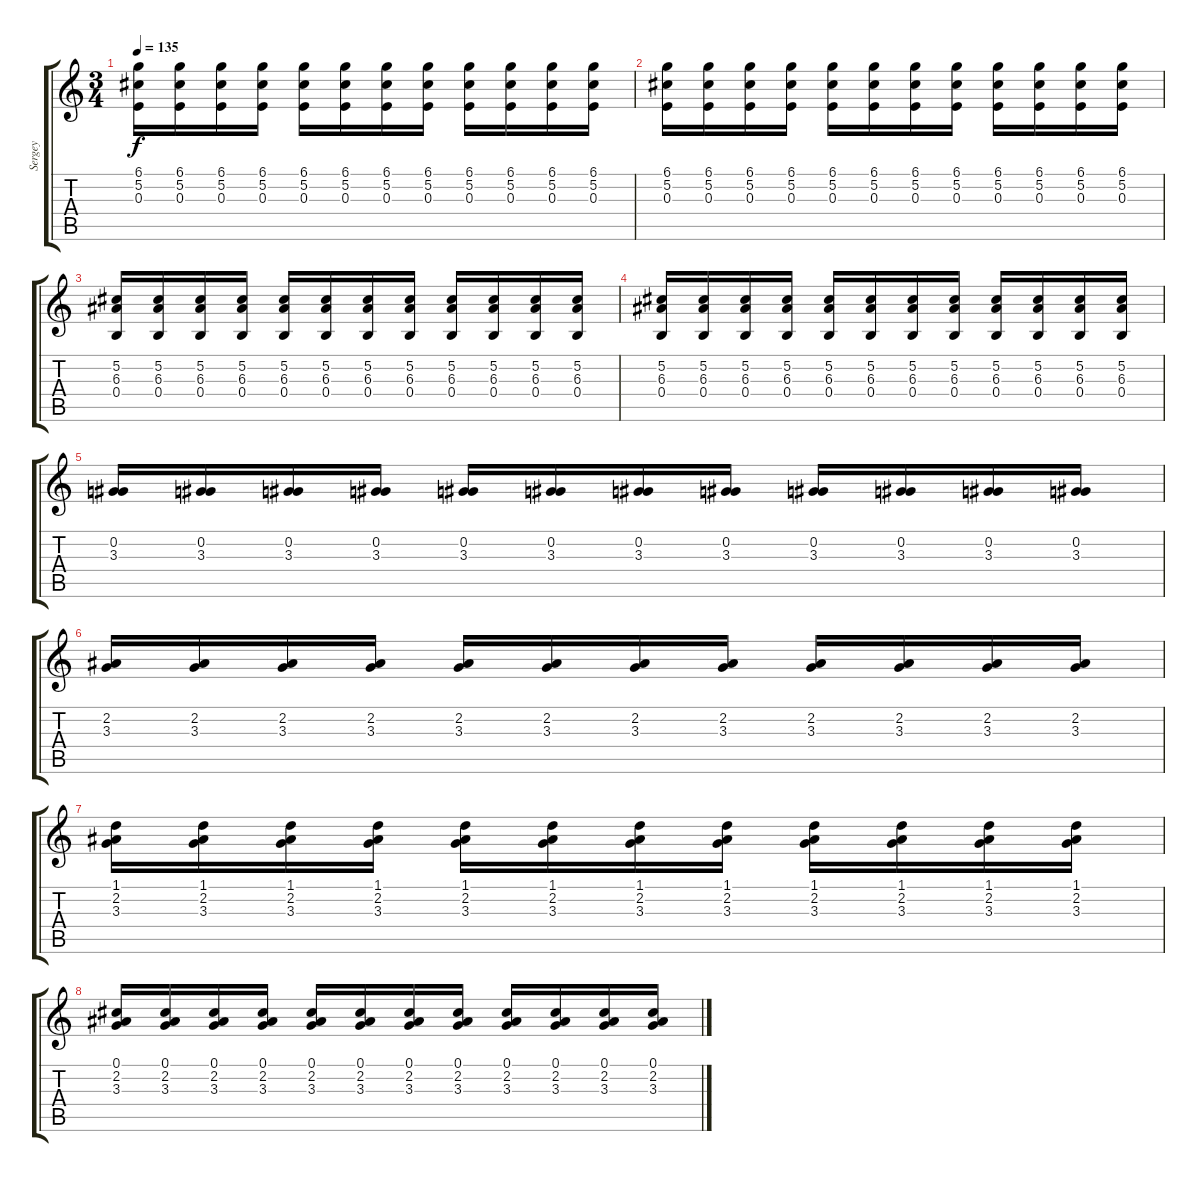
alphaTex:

\track ("Sergey" "Sergey") {instrument distortionguitar}
\staff {score tabs}
\tuning (Db4 Ab3 E3 B2 Gb2 Db2) {hide}
\ts (3 4)
\tempo 135
\clef g2
\ks c
(6.1 5.2 0.3).16{dy f} (6.1 5.2 0.3).16 (6.1 5.2 0.3).16 (6.1 5.2 0.3).16 (6.1 5.2 0.3).16 (6.1 5.2 0.3).16 (6.1 5.2 0.3).16 (6.1 5.2 0.3).16 (6.1 5.2 0.3).16 (6.1 5.2 0.3).16 (6.1 5.2 0.3).16 (6.1 5.2 0.3).16 |
(6.1 5.2 0.3).16 (6.1 5.2 0.3).16 (6.1 5.2 0.3).16 (6.1 5.2 0.3).16 (6.1 5.2 0.3).16 (6.1 5.2 0.3).16 (6.1 5.2 0.3).16 (6.1 5.2 0.3).16 (6.1 5.2 0.3).16 (6.1 5.2 0.3).16 (6.1 5.2 0.3).16 (6.1 5.2 0.3).16 |
(5.2 6.3 0.4).16 (5.2 6.3 0.4).16 (5.2 6.3 0.4).16 (5.2 6.3 0.4).16 (5.2 6.3 0.4).16 (5.2 6.3 0.4).16 (5.2 6.3 0.4).16 (5.2 6.3 0.4).16 (5.2 6.3 0.4).16 (5.2 6.3 0.4).16 (5.2 6.3 0.4).16 (5.2 6.3 0.4).16 |
(5.2 6.3 0.4).16 (5.2 6.3 0.4).16 (5.2 6.3 0.4).16 (5.2 6.3 0.4).16 (5.2 6.3 0.4).16 (5.2 6.3 0.4).16 (5.2 6.3 0.4).16 (5.2 6.3 0.4).16 (5.2 6.3 0.4).16 (5.2 6.3 0.4).16 (5.2 6.3 0.4).16 (5.2 6.3 0.4).16 |
(0.2 3.3).16 (0.2 3.3).16 (0.2 3.3).16 (0.2 3.3).16 (0.2 3.3).16 (0.2 3.3).16 (0.2 3.3).16 (0.2 3.3).16 (0.2 3.3).16 (0.2 3.3).16 (0.2 3.3).16 (0.2 3.3).16 |
(2.2 3.3).16 (2.2 3.3).16 (2.2 3.3).16 (2.2 3.3).16 (2.2 3.3).16 (2.2 3.3).16 (2.2 3.3).16 (2.2 3.3).16 (2.2 3.3).16 (2.2 3.3).16 (2.2 3.3).16 (2.2 3.3).16 |
(1.1 2.2 3.3).16 (1.1 2.2 3.3).16 (1.1 2.2 3.3).16 (1.1 2.2 3.3).16 (1.1 2.2 3.3).16 (1.1 2.2 3.3).16 (1.1 2.2 3.3).16 (1.1 2.2 3.3).16 (1.1 2.2 3.3).16 (1.1 2.2 3.3).16 (1.1 2.2 3.3).16 (1.1 2.2 3.3).16 |
(0.1 2.2 3.3).16 (0.1 2.2 3.3).16 (0.1 2.2 3.3).16 (0.1 2.2 3.3).16 (0.1 2.2 3.3).16 (0.1 2.2 3.3).16 (0.1 2.2 3.3).16 (0.1 2.2 3.3).16 (0.1 2.2 3.3).16 (0.1 2.2 3.3).16 (0.1 2.2 3.3).16 (0.1 2.2 3.3).16
